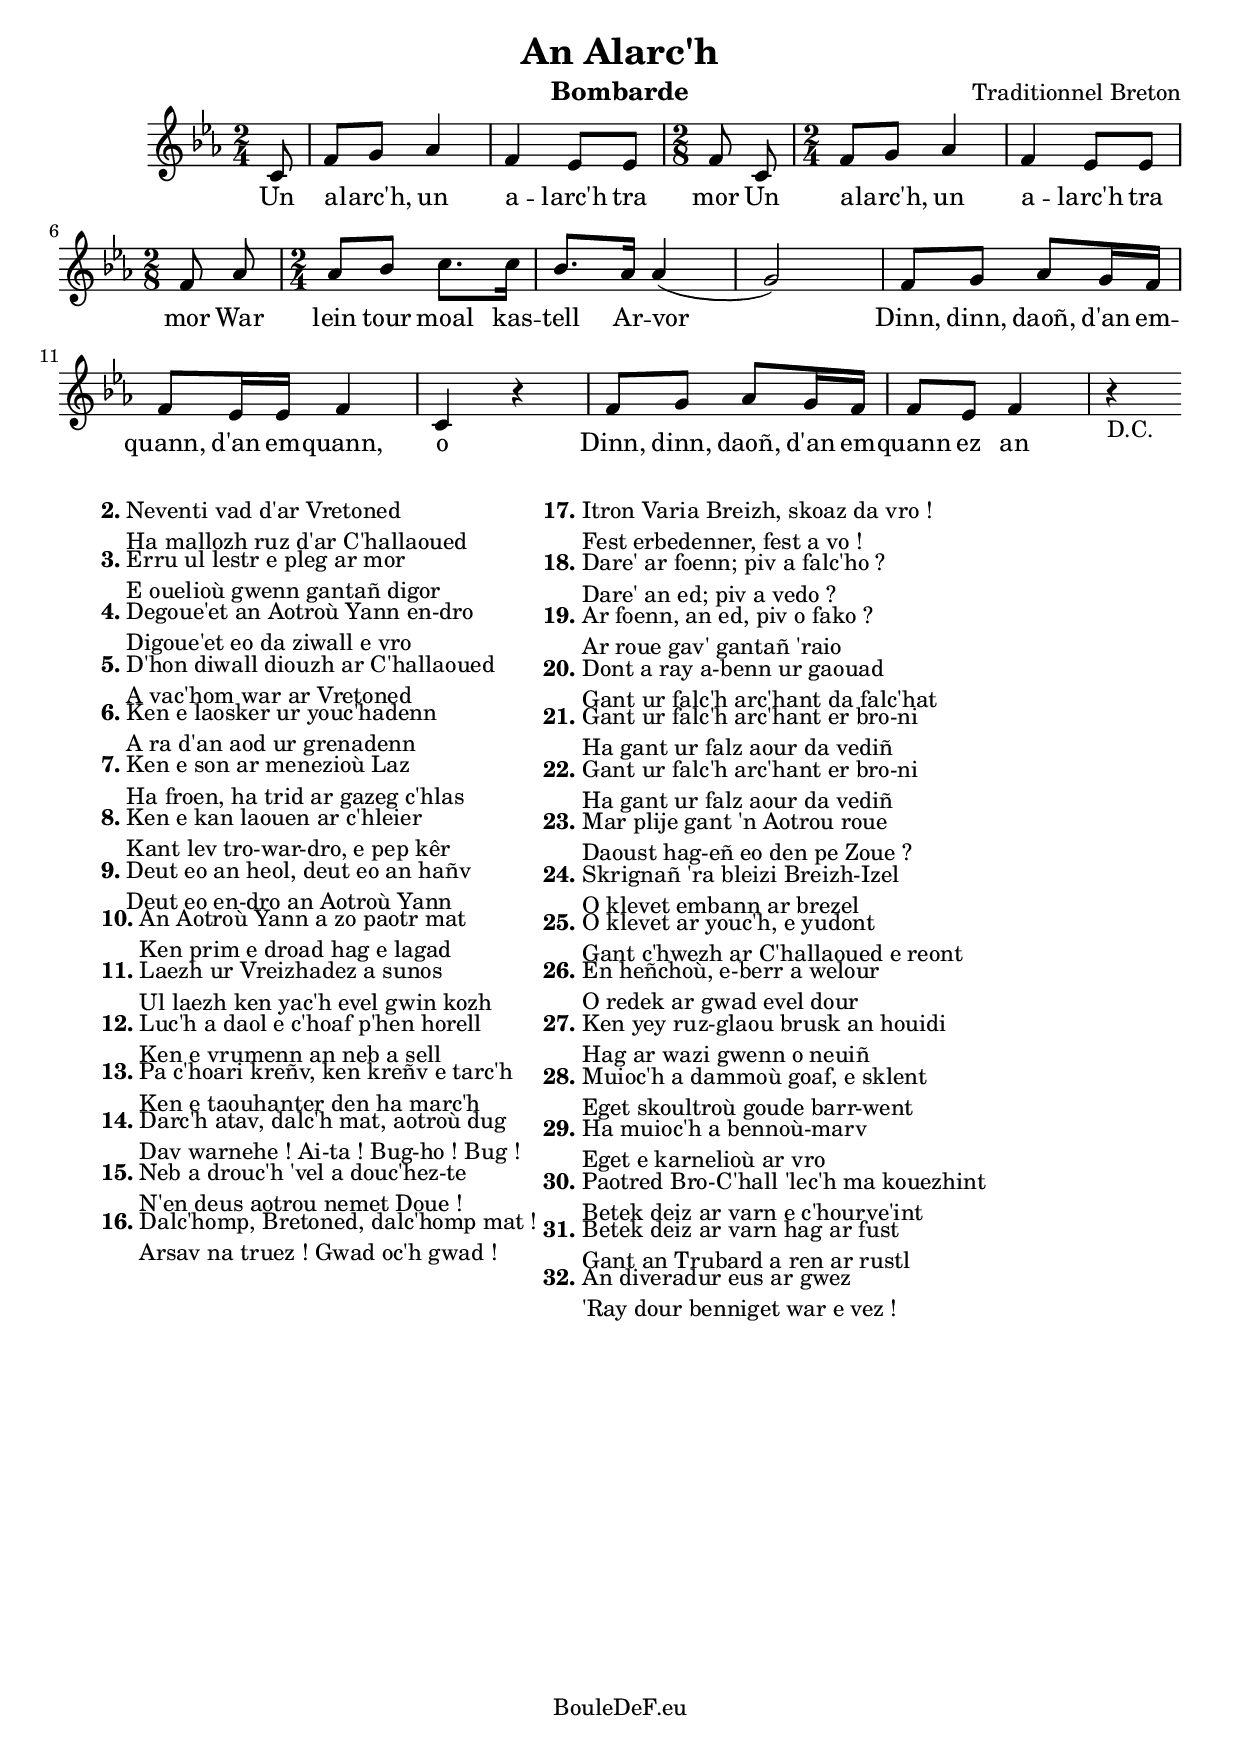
\version "2.16.0"
\include "italiano.ly"

\header {
	title = "An Alarc'h"
	composer = "Traditionnel Breton"
	instrument = "Bombarde"
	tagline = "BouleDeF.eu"
}

\score {
	\new Staff \relative sib {
		\clef treble
		\key mib \major
		\time 2/4

		\partial 8 do8
		fa sol lab4
		| fa mib8 mib
		\time 2/8
		| fa do
		\time 2/4
		| fa sol lab4
		| fa mib8 mib
		\time 2/8
		| fa lab
		\time 2/4
		| lab sib do8. do16
		| sib8. lab16 lab4(
		| sol2)
		%\break
		| fa8 sol lab sol16 fa
		| fa8 mib16 mib fa4
		| do r
		| fa8 sol lab sol16 fa
		| fa8 mib fa4 r_"D.C."
	}
	\addlyrics {
		Un
		| a -- larc'h, un
		| a -- larc'h tra
		| mor Un
		| a -- larc'h, un
		| a -- larc'h tra
		| mor War
		| lein tour moal kas --
		| tell Ar -- vor
		| Dinn, dinn, daoñ, d'an em --
		| quann, d'an em -- quann,
		| o
		| Dinn, dinn, daoñ, d'an em --
		| quann ez an
	}
	\layout {
		\context {
		\Staff
		\override TimeSignature #'break-visibility = #'#(#f #t #t)
		}
	}
}

\markup {
	\hspace #4.0
	\column {
		\line {
			\bold "2."
			\column {
				"Neventi vad d'ar Vretoned"
				"Ha mallozh ruz d'ar C'hallaoued"
			}
		}
		\line {
			\bold "3."
			\column {
				"Erru ul lestr e pleg ar mor"
				"E ouelioù gwenn gantañ digor"
			}
		}
		\line {
			\bold "4."
			\column {
				"Degoue'et an Aotroù Yann en-dro"
				"Digoue'et eo da ziwall e vro"
			}
		}
		\line {
			\bold "5."
			\column {
				"D'hon diwall diouzh ar C'hallaoued"
				"A vac'hom war ar Vretoned"
			}
		}
		\line {
			\bold "6."
			\column {
				"Ken e laosker ur youc'hadenn"
				"A ra d'an aod ur grenadenn"
			}
		}
		\line {
			\bold "7."
			\column {
				"Ken e son ar menezioù Laz"
				"Ha froen, ha trid ar gazeg c'hlas"
			}
		}
		\line {
			\bold "8."
			\column {
				"Ken e kan laouen ar c'hleier"
				"Kant lev tro-war-dro, e pep kêr"
			}
		}
		\line {
			\bold "9."
			\column {
				"Deut eo an heol, deut eo an hañv"
				"Deut eo en-dro an Aotroù Yann"
			}
		}
		\line {
			\bold "10."
			\column {
				"An Aotroù Yann a zo paotr mat"
				"Ken prim e droad hag e lagad"
			}
		}
		\line {
			\bold "11."
			\column {
				"Laezh ur Vreizhadez a sunos"
				"Ul laezh ken yac'h evel gwin kozh"
			}
		}
		\line {
			\bold "12."
			\column {
				"Luc'h a daol e c'hoaf p'hen horell"
				"Ken e vrumenn an neb a sell"
			}
		}
		\line {
			\bold "13."
			\column {
				"Pa c'hoari kreñv, ken kreñv e tarc'h"
				"Ken e taouhanter den ha marc'h"
			}
		}
		\line {
			\bold "14."
			\column {
				"Darc'h atav, dalc'h mat, aotroù dug"
				"Dav warnehe ! Ai-ta ! Bug-ho ! Bug !"
			}
		}
		\line {
			\bold "15."
			\column {
				"Neb a drouc'h 'vel a douc'hez-te"
				"N'en deus aotrou nemet Doue !"
			}
		}
		\line {
			\bold "16."
			\column {
				"Dalc'homp, Bretoned, dalc'homp mat !"
				"Arsav na truez ! Gwad oc'h gwad !"
			}
		}
	}
	\column {
		\line {
			\bold "17."
			\column {
				"Itron Varia Breizh, skoaz da vro !"
				"Fest erbedenner, fest a vo !"
			}
		}
		\line {
			\bold "18."
			\column {
				"Dare' ar foenn; piv a falc'ho ?"
				"Dare' an ed; piv a vedo ?"
			}
		}
		\line {
			\bold "19."
			\column {
				"Ar foenn, an ed, piv o fako ?"
				"Ar roue gav' gantañ 'raio"
			}
		}
		\line {
			\bold "20."
			\column {
				"Dont a ray a-benn ur gaouad"
				"Gant ur falc'h arc'hant da falc'hat"
			}
		}
		\line {
			\bold "21."
			\column {
				"Gant ur falc'h arc'hant er bro-ni"
				"Ha gant ur falz aour da vediñ"
			}
		}
		\line {
			\bold "22."
			\column {
				"Gant ur falc'h arc'hant er bro-ni"
				"Ha gant ur falz aour da vediñ"
			}
		}
		\line {
			\bold "23."
			\column {
				"Mar plije gant 'n Aotrou roue"
				"Daoust hag-eñ eo den pe Zoue ?"
			}
		}
		\line {
			\bold "24."
			\column {
				"Skrignañ 'ra bleizi Breizh-Izel"
				"O klevet embann ar brezel"
			}
		}
		\line {
			\bold "25."
			\column {
				"O klevet ar youc'h, e yudont"
				"Gant c'hwezh ar C'hallaoued e reont"
			}
		}
		\line {
			\bold "26."
			\column {
				"En heñchoù, e-berr a welour"
				"O redek ar gwad evel dour"
			}
		}
		\line {
			\bold "27."
			\column {
				"Ken yey ruz-glaou brusk an houidi"
				"Hag ar wazi gwenn o neuiñ"
			}
		}
		\line {
			\bold "28."
			\column {
				"Muioc'h a dammoù goaf, e sklent"
				"Eget skoultroù goude barr-went"
			}
		}
		\line {
			\bold "29."
			\column {
				"Ha muioc'h a bennoù-marv"
				"Eget e karnelioù ar vro"
			}
		}
		\line {
			\bold "30."
			\column {
				"Paotred Bro-C'hall 'lec'h ma kouezhint"
				"Betek deiz ar varn e c'hourve'int"
			}
		}
		\line {
			\bold "31."
			\column {
				"Betek deiz ar varn hag ar fust"
				"Gant an Trubard a ren ar rustl"
			}
		}
		\line {
			\bold "32."
			\column {
				"An diveradur eus ar gwez"
				"'Ray dour benniget war e vez !"
			}
		}
	}
}
